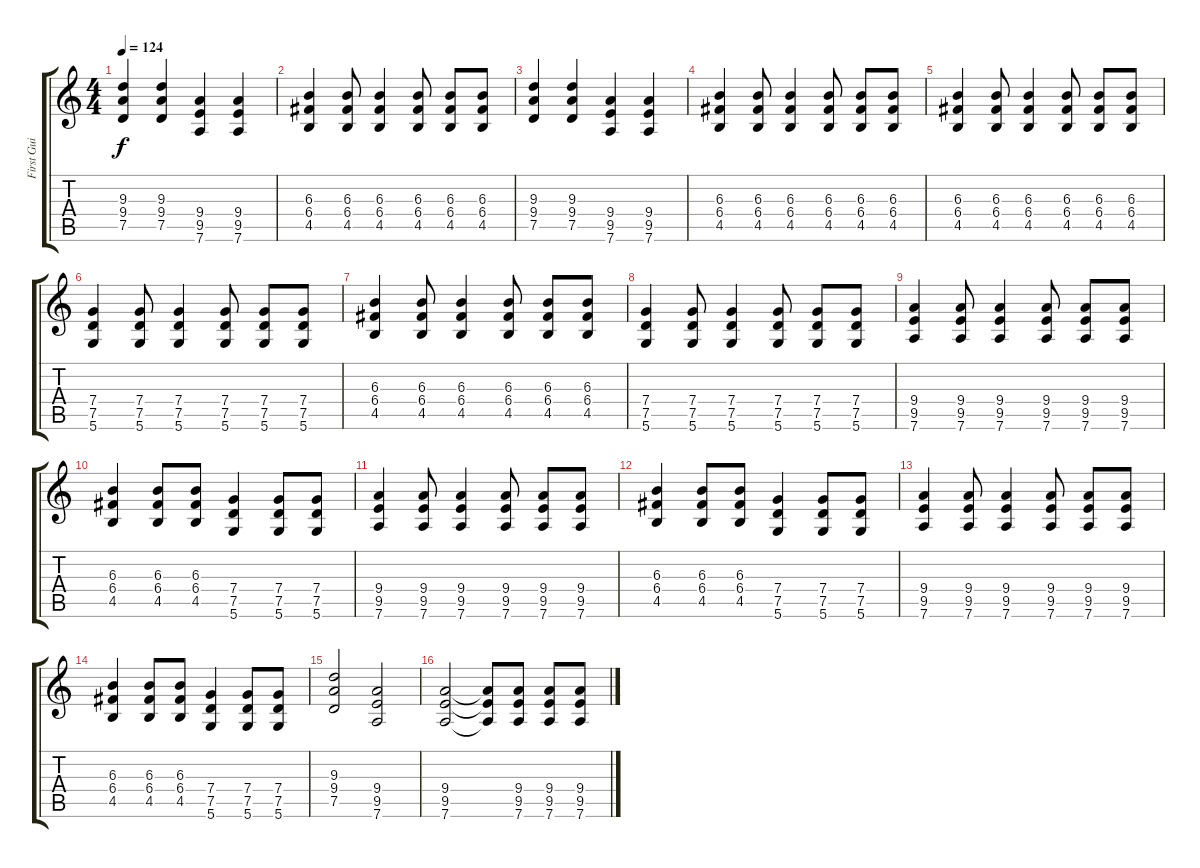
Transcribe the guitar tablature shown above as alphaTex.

\track (" First Guitar" " First Gui") {instrument overdrivenguitar}
\staff {score tabs}
\tuning (D4 A3 F3 C3 G2 D2) {hide}
\ts (4 4)
\tempo 124
\clef g2
\ks c
(9.3 9.4 7.5).4{dy f} (9.3 9.4 7.5).4 (9.4 9.5 7.6).4 (9.4 9.5 7.6).4 |
(6.3 6.4 4.5).4 (6.3 6.4 4.5).8 (6.3 6.4 4.5).4 (6.3 6.4 4.5).8 (6.3 6.4 4.5).8 (6.3 6.4 4.5).8 |
(9.3 9.4 7.5).4 (9.3 9.4 7.5).4 (9.4 9.5 7.6).4 (9.4 9.5 7.6).4 |
(6.3 6.4 4.5).4 (6.3 6.4 4.5).8 (6.3 6.4 4.5).4 (6.3 6.4 4.5).8 (6.3 6.4 4.5).8 (6.3 6.4 4.5).8 |
(6.3 6.4 4.5).4 (6.3 6.4 4.5).8 (6.3 6.4 4.5).4 (6.3 6.4 4.5).8 (6.3 6.4 4.5).8 (6.3 6.4 4.5).8 |
(7.4 7.5 5.6).4 (7.4 7.5 5.6).8 (7.4 7.5 5.6).4 (7.4 7.5 5.6).8 (7.4 7.5 5.6).8 (7.4 7.5 5.6).8 |
(6.3 6.4 4.5).4 (6.3 6.4 4.5).8 (6.3 6.4 4.5).4 (6.3 6.4 4.5).8 (6.3 6.4 4.5).8 (6.3 6.4 4.5).8 |
(7.4 7.5 5.6).4 (7.4 7.5 5.6).8 (7.4 7.5 5.6).4 (7.4 7.5 5.6).8 (7.4 7.5 5.6).8 (7.4 7.5 5.6).8 |
(9.4 9.5 7.6).4 (9.4 9.5 7.6).8 (9.4 9.5 7.6).4 (9.4 9.5 7.6).8 (9.4 9.5 7.6).8 (9.4 9.5 7.6).8 |
(6.3 6.4 4.5).4 (6.3 6.4 4.5).8 (6.3 6.4 4.5).8 (7.4 7.5 5.6).4 (7.4 7.5 5.6).8 (7.4 7.5 5.6).8 |
(9.4 9.5 7.6).4 (9.4 9.5 7.6).8 (9.4 9.5 7.6).4 (9.4 9.5 7.6).8 (9.4 9.5 7.6).8 (9.4 9.5 7.6).8 |
(6.3 6.4 4.5).4 (6.3 6.4 4.5).8 (6.3 6.4 4.5).8 (7.4 7.5 5.6).4 (7.4 7.5 5.6).8 (7.4 7.5 5.6).8 |
(9.4 9.5 7.6).4 (9.4 9.5 7.6).8 (9.4 9.5 7.6).4 (9.4 9.5 7.6).8 (9.4 9.5 7.6).8 (9.4 9.5 7.6).8 |
(6.3 6.4 4.5).4 (6.3 6.4 4.5).8 (6.3 6.4 4.5).8 (7.4 7.5 5.6).4 (7.4 7.5 5.6).8 (7.4 7.5 5.6).8 |
(9.3 9.4 7.5).2 (9.4 9.5 7.6).2 |
(9.4 9.5 7.6).2 (9.4{t} 9.5{t} 7.6{t}).8 (9.4 9.5 7.6).8 (9.4 9.5 7.6).8 (9.4 9.5 7.6).8
